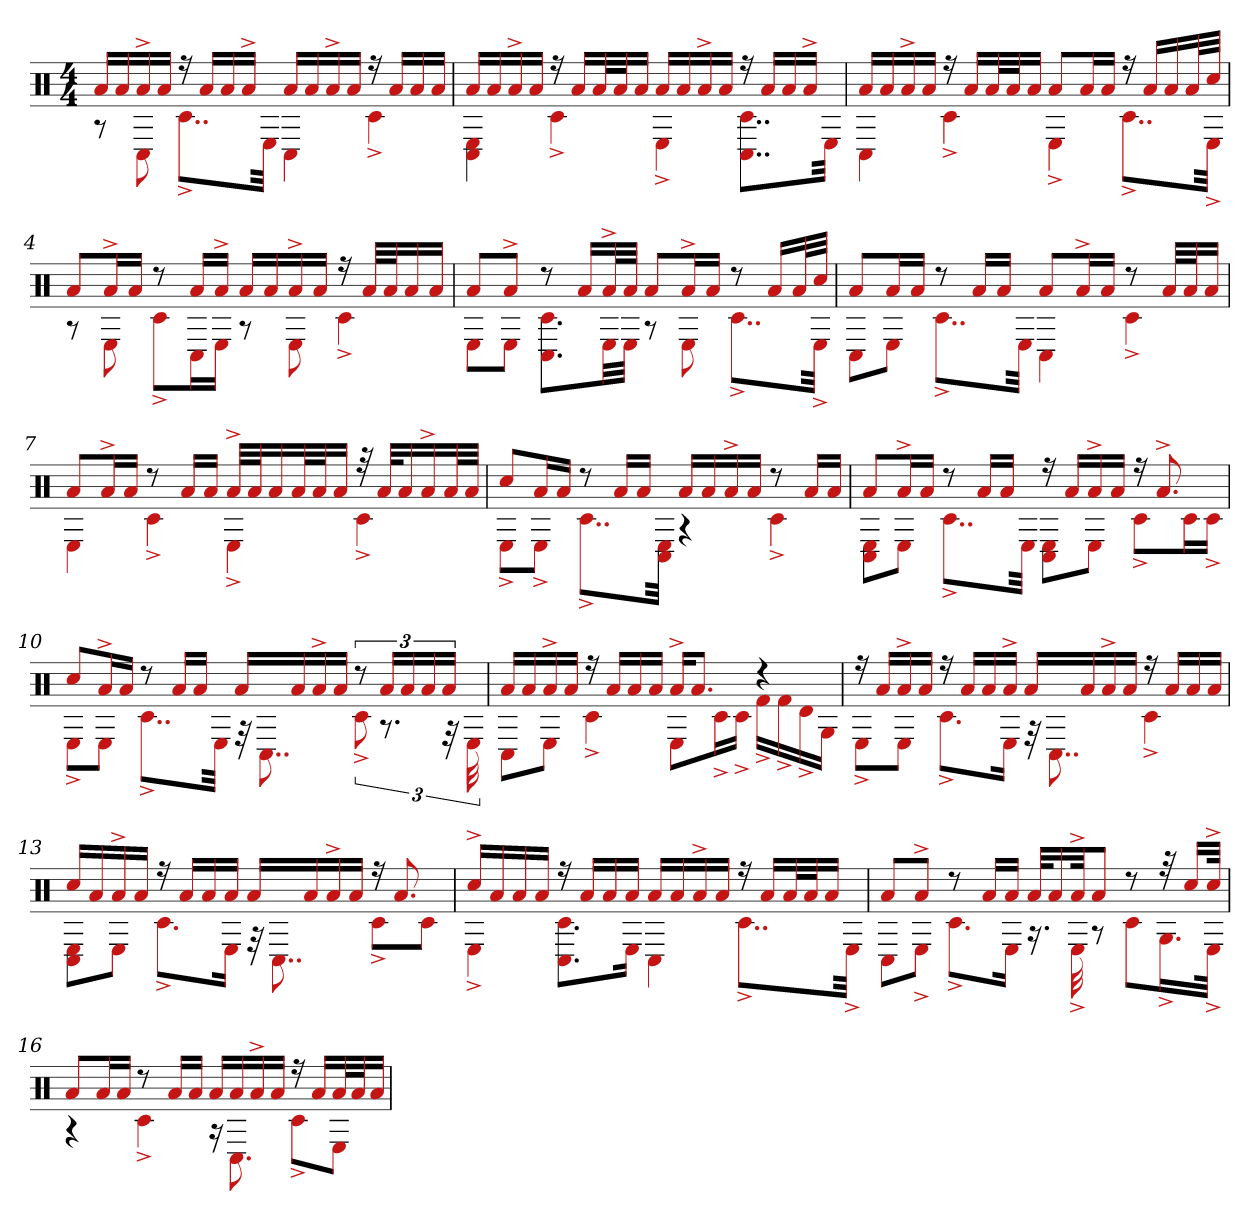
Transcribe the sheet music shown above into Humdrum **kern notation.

**kern
*part1
*staff1
*clefX
*k[]
*M4/4
=1
*^
16aLL	8r
16a	.
16a^	8C#
16aJJ	.
16r	8..c#^L
16aLL	.
16a	.
16a^JJ	.
.	32EJkk
16aLL	4C#
16a	.
16a^	.
16aJJ	.
16r	4c#^
16aLL	.
16a	.
16aJJ	.
=2	=2
16aLL	4C# 4E
16a	.
16a^	.
16aJJ	.
16r	4c#^
16aLL	.
32aL	.
32aJ	.
16aJJ	.
16aLL	4E^
16a	.
16a^	.
16aJJ	.
16r	8..c# 8..C#L
16aLL	.
16a	.
16a^JJ	.
.	32EJkk
=3	=3
16aLL	4C#
16a	.
16a^	.
16aJJ	.
16r	4c#^
16aLL	.
32aL	.
32aJ	.
16aJJ	.
8aL	4E^
16aL	.
16aJJ	.
16r	8..c#^L
16aLL	.
16a	.
32aL	.
32cc#JJJ	32E^Jkk
=4	=4
8aL	8r
16a^L	8E
16aJJ	.
8r	8c#^L
16aLL	16C#L
16a^JJ	16EJJ
16aLL	8r
16a	.
16a^	8E
16aJJ	.
16r	4c#^
32aLLL	.
32aJ	.
16a	.
16aJJ	.
=5	=5
8aL	8EL
8a^J	8EJ
8r	8.c# 8.C#L
16aLL	.
32a^L	32ELL
32aJJJ	32EJJJ
8aL	8r
16a^L	8E
16aJJ	.
8r	8..c#^L
16aLL	.
32aL	.
32cc#JJJ	32E^Jkk
=6	=6
8aL	8C#L
16aL	8EJ
16aJJ	.
8r	8..c#^L
16aLL	.
16aJJ	.
.	32EJkk
8aL	4C#
16a^L	.
16aJJ	.
8r	4c#^
32aLLL	.
32aJ	.
16aJJ	.
=7	=7
8aL	4E
16a^L	.
16aJJ	.
8r	4c#^
16aLL	.
16aJJ	.
32a^LLL	4E^
32aJ	.
16a	.
32aL	.
32aJ	.
16aJJ	.
32r	4c#^
32aKLL	.
16a	.
16a^	.
32aL	.
32aJJJ	.
=8	=8
8cc#L	8E^L
16aL	8E^J
16aJJ	.
8r	8..c#^L
16aLL	.
16aJJ	.
.	32E 32C#Jkk
16aLL	4r
16a	.
16a^	.
16aJJ	.
8r	4c#^
16aLL	.
16aJJ	.
=9	=9
8aL	8E 8C#L
16a^L	8EJ
16aJJ	.
8r	8..c#^L
16aLL	.
16aJJ	.
.	32EJkk
16r	8C# 8EL
16aLL	.
16a^	8EJ
16aJJ	.
16r	8c#^L
8.a^	.
.	16c#L
.	16c#^JJ
=10	=10
8cc#L	8E^L
16a^L	8EJ
16aJJ	.
8r	8..c#^L
16aLL	.
16aJJ	.
.	32EJkk
16aLL	32r
.	8..C#
16a	.
16a^	.
16aJJ	.
12r	12c#^
24aLL	12.r
24a	.
24a	.
24aJJ	48r
.	48E
=11	=11
16aLL	8C#L
16a	.
16a^	8EJ
16aJJ	.
16r	4c#^
16aLL	.
16a	.
16aJJ	.
16a^KL	8EL
8.aJ	.
.	16c#^L
.	16c#^JJ
4r	16f#^LL
.	16f#^
.	16d^
.	16GJJ
=12	=12
16r	8E^L
16aLL	.
16a^	8EJ
16aJJ	.
16r	8.c#^L
16aLL	.
16a	.
16a^JJ	16EJk
16aLL	32r
.	8..C#
16a	.
16a^	.
16aJJ	.
16r	4c#^
16aLL	.
16a	.
16aJJ	.
=13	=13
16cc#LL	8E 8C#L
16a	.
16a^	8EJ
16aJJ	.
16r	8.c#^L
16aLL	.
16a	.
16aJJ	16EJk
16aLL	32r
.	8..C#
16a	.
16a^	.
16aJJ	.
16r	8c#^L
8.a	.
.	8c#J
=14	=14
16cc#^LL	4E^
16a	.
16a	.
16aJJ	.
16r	8.C# 8.c#L
16aLL	.
16a	.
16aJJ	16EJk
16aLL	4C#
16a	.
16a^	.
16aJJ	.
16r	8..c#^L
16aLL	.
32aL	.
32aJ	.
16aJJ	.
.	32E^Jkk
=15	=15
8aL	8C#L
8a^J	8E^J
8r	8.c#^L
16aLL	.
16aJJ	16EJk
32aKLL	16.r
16a	.
32a^Jk	32E^
8aJ	8r
8r	8c#L
32r	16.G^L
16cc#LL	.
32cc#^JJk	32E^JJk
=16	=16
8aL	4r
16aL	.
16aJJ	.
8r	4c#^
16aLL	.
16aJJ	.
16aLL	16r
16a	8.C#
16a^	.
16aJJ	.
16r	8c#^L
16aLL	.
32aL	8EJ
32aJ	.
16aJJ	.
*v	*v
=
*-
